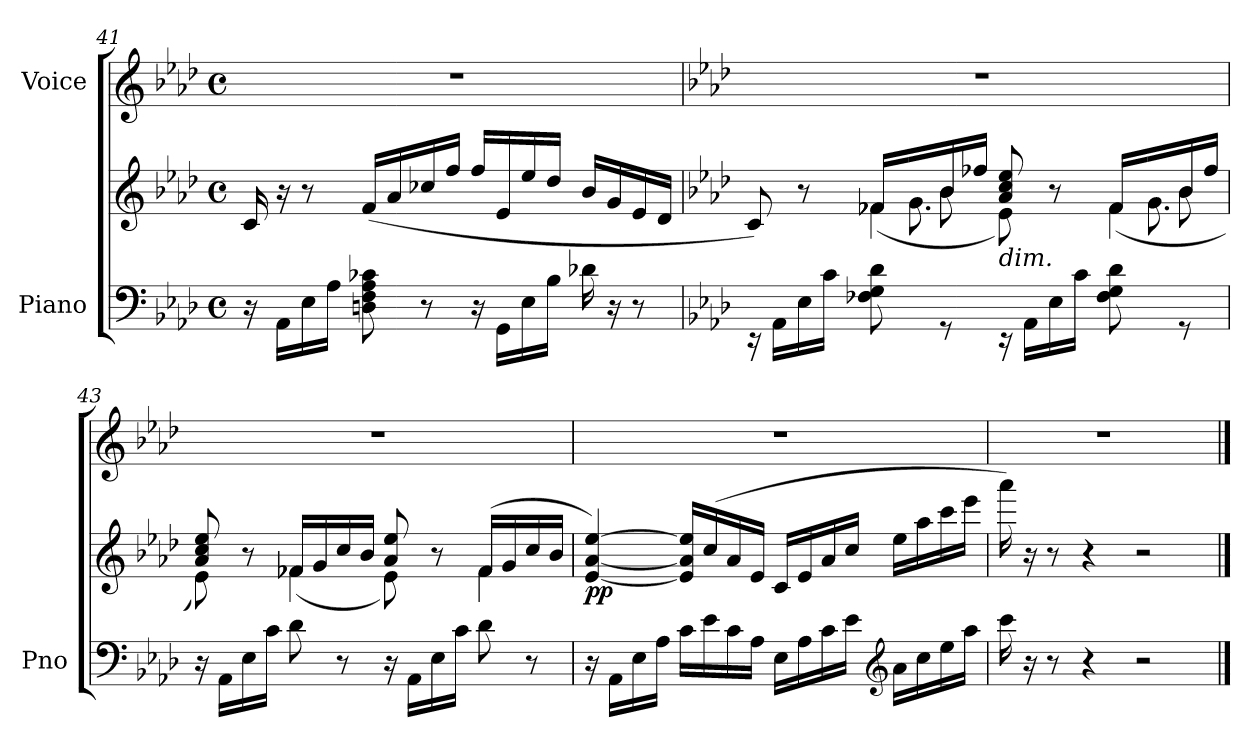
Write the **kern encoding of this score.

**kern	**kern	**dynam	**kern
*part2	*part2	*part2	*part1
*staff3	*staff2	*staff2/3	*staff1
*I"Piano	*	*	*I"Voice
*I'Pno	*	*	*
*clefF4	*clefG2	*	*clefG2
*k[b-e-a-d-]	*k[b-e-a-d-]	*	*k[b-e-a-d-]
*M4/4	*M4/4	*	*M4/4
*met(c)	*met(c)	*	*met(c)
=41	=41	=41	=41
16r	16c/	.	1r
16AA-\LL	16r	.	.
16E-\	8r	.	.
16A-\JJ	.	.	.
8Dn\ 8F\ 8A-\ 8c-X\	(<16f/LL	.	.
.	16a-/	.	.
8r	16cc-X/	.	.
.	16ff/JJ	.	.
16r	16ff/LL	.	.
16GG\LL	16e-/	.	.
16E-\	16ee-/	.	.
16B-\JJ	16dd-/JJ	.	.
16d-X\	16b-/LL	.	.
16r	16g/	.	.
8r	16e-/	.	.
.	16d-/JJ	.	.
!!LO:LB:g=z
=42	=42	=42	=42
*k[b-e-a-d-]	*k[b-e-a-d-]	*	*k[b-e-a-d-]
*^	*^	*	*
*	*	*	*^	*	*
*	*	*	*	*^	*	*
16rEE	4ryy	8c/)	4ryy	4ryy	4.ryy	.	1r
16AA-\LL	.	.	.	.	.	.	.
16E-\	.	8r	.	.	.	.	.
16c\JJ	.	.	.	.	.	.	.
8F-X\ 8G\ 8d-\	8ryy	16f-X/LL	(<4f-\	16ryy	.	.	.
.	.	16g/yy	.	8.g\	.	.	.
8rGG	8ryy	16b-/	.	.	8b-\	.	.
.	.	16ff-X/JJ	.	.	.	.	.
!	!	!LO:TX:b:i:t=dim.	!	!	!	!	!
16rEE	4ryy	8a-/ 8cc/ 8ee-/	8e-\)	4ryy	4.ryy	.	.
16AA-\LL	.	.	.	.	.	.	.
16E-\	.	8r	8ryy	.	.	.	.
16c\JJ	.	.	.	.	.	.	.
8F-\ 8G\ 8d-\	8ryy	16f-/LL	(<4f-\	16ryy	.	.	.
.	.	16g/yy	.	8.g\	.	.	.
8rGG	8ryy	16b-/	.	.	8b-\	.	.
.	.	16ff-/JJ	.	.	.	.	.
*v	*v	*	*	*	*	*	*
*	*	*v	*v	*v	*	*
=43	=43	=43	=43	=43
16r	8a-/ 8cc/ 8ee-/	8e-\)	.	1r
16AA-\LL	.	.	.	.
16E-\	8r	8ryy	.	.
16c\JJ	.	.	.	.
8d-\	16f-X/LL	(<4f-\	.	.
.	16g/	.	.	.
8r	16cc/	.	.	.
.	16b-/JJ	.	.	.
16r	8a-/ 8ee-/	8e-\)	.	.
16AA-\LL	.	.	.	.
16E-\	8r	8ryy	.	.
16c\JJ	.	.	.	.
8d-\	(<16f-/LL	4f-\	.	.
.	16g/	.	.	.
8r	16cc/	.	.	.
.	16b-/JJ	.	.	.
*	*v	*v	*	*
=44	=44	=44	=44
!	!	!LO:DY:b	!
16r	[4e-/ [4a-/ [4ee-/)	pp	1r
16AA-\LL	.	.	.
16E-\	.	.	.
16A-\JJ	.	.	.
16c\LL	16e-/] 16a-/] 16ee-/]LL	.	.
16e-\	(>16cc/	.	.
16c\	16a-/	.	.
16A-\JJ	16e-/JJ	.	.
16E-\LL	16c/LL	.	.
16A-\	16e-/	.	.
16c\	16a-/	.	.
16e-\JJ	16cc/JJ	.	.
*clefG2	*	*	*
16a-\LL	16ee-\LL	.	.
16cc\	16aa-\	.	.
16ee-\	16ccc\	.	.
16aa-\JJ	16eee-\JJ	.	.
=45	=45	=45	=45
16ccc\	16aaa-\)	.	1r
16r	16r	.	.
8r	8r	.	.
4r	4r	.	.
2r	2r	.	.
==	==	==	==
*-	*-	*-	*-
